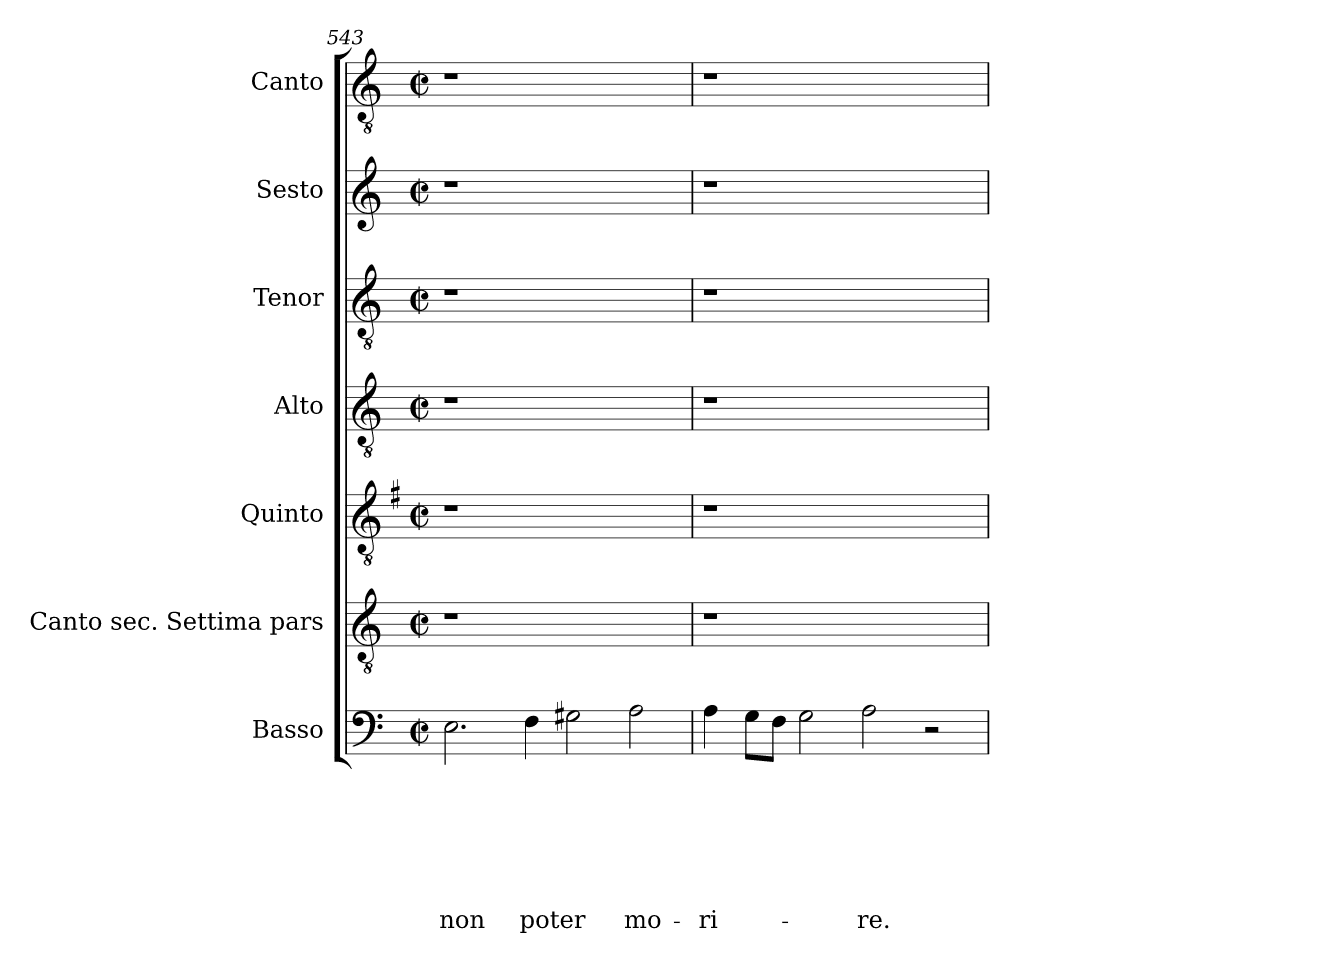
**kern	**text	**text	**text	**text	**text	**text	**text	**kern	**kern	**kern	**kern	**kern	**kern
*part7	*part7	*part7	*part7	*part7	*part7	*part7	*part7	*part6	*part5	*part4	*part3	*part2	*part1
*staff7	*staff7	*staff7	*staff7	*staff7	*staff7	*staff7	*staff7	*staff6	*staff5	*staff4	*staff3	*staff2	*staff1
*I"Basso	*	*	*	*	*	*	*	*I"Canto sec. Settima pars	*I"Quinto	*I"Alto	*I"Tenor	*I"Sesto	*I"Canto
*	*	*	*	*	*	*	*	*	*I'Quinto	*I'Alto	*I'Tenor	*I'Sesto	*I'Canto
*clefF4	*	*	*	*	*	*	*	*clefGv2	*clefGv2	*clefGv2	*clefGv2	*clefG2	*clefGv2
*k[]	*	*	*	*	*	*	*	*k[]	*k[f#]	*k[]	*k[]	*k[]	*k[]
*C:	*	*	*	*	*	*	*	*C:	*G:	*C:	*C:	*C:	*C:
*M2/2	*	*	*	*	*	*	*	*M2/2	*M2/2	*M2/2	*M2/2	*M2/2	*M2/2
*met(c|)	*	*	*	*	*	*	*	*met(c|)	*met(c|)	*met(c|)	*met(c|)	*met(c|)	*met(c|)
=543	=543	=543	=543	=543	=543	=543	=543	=543	=543	=543	=543	=543	=543
!	!	!	!	!	!	!	!LO:LY:b	!	!	!	!	!	!
2.E\	.	.	.	.	.	.	non	1r	1r	1r	1r	1r	1r
!	!	!	!	!	!	!	!LO:LY:b	!	!	!	!	!	!
4F\	.	.	.	.	.	.	poter	.	.	.	.	.	.
2G#X\	.	.	.	.	.	.	.	1ryy	1ryy	1ryy	1ryy	1ryy	1ryy
!	!	!	!	!	!	!	!LO:LY:b	!	!	!	!	!	!
2A\	.	.	.	.	.	.	mo-	.	.	.	.	.	.
=544	=544	=544	=544	=544	=544	=544	=544	=544	=544	=544	=544	=544	=544
!	!	!	!	!	!	!	!LO:LY:b	!	!	!	!	!	!
4A\	.	.	.	.	.	.	-ri-	1r	1r	1r	1r	1r	1r
8G\L	.	.	.	.	.	.	.	.	.	.	.	.	.
8F\J	.	.	.	.	.	.	.	.	.	.	.	.	.
2G\	.	.	.	.	.	.	.	.	.	.	.	.	.
!	!	!	!	!	!	!	!LO:LY:b	!	!	!	!	!	!
2A\	.	.	.	.	.	.	-re.	1ryy	1ryy	1ryy	1ryy	1ryy	1ryy
2r	.	.	.	.	.	.	.	.	.	.	.	.	.
=	=	=	=	=	=	=	=	=	=	=	=	=	=
*-	*-	*-	*-	*-	*-	*-	*-	*-	*-	*-	*-	*-	*-
